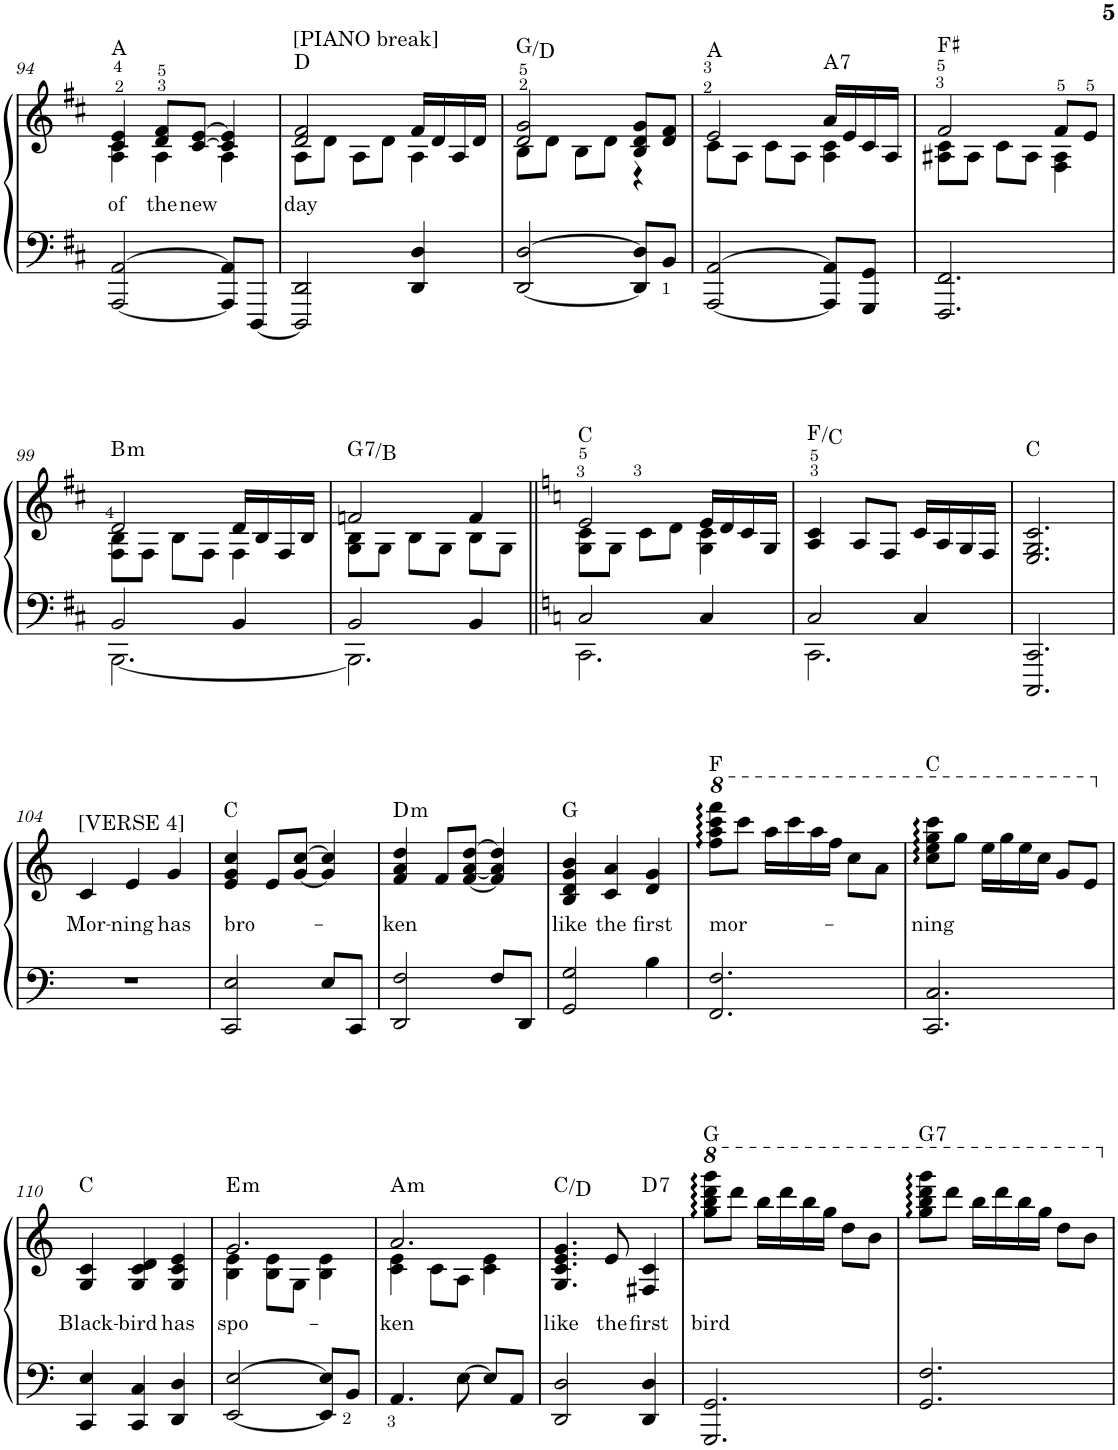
**kern	**kern	**text	**harte
*part1	*part1	*part1	*part1
*staff2	*staff1	*staff1	*
*I"Piano	*	*	*
*I'Pno.	*	*	*
!!LO:PB:g=z
*clefF4	*clefG2	*	*
*k[f#c#]	*k[f#c#]	*	*
*M3/4	*M3/4	*	*
=94	=94	=94	=94
!	!	!LO:LY:b	!
*	*^	*	*
[2AAA/ [2AA/	4c#/ 4e/	4A\ 4c#\	of	A:maj
!	!	!	!LO:LY:b	!
.	8d/ 8f#/L	4A\	the	.
!	!	!	!LO:LY:b	!
.	[8c#/ [8e/J	.	new	.
8AAA/] 8AA/]L	4c#/] 4e/]	4A\	.	.
[8DDD/J	.	.	.	.
=95	=95	=95	=95	=95
!	!LO:TX:a:t=[PIANO break]	!	!	!
!	!	!	!LO:LY:b	!
2DDD/] 2DD/	2d/ 2f#/	8A\L	day	D:maj
.	.	8d\J	.	.
.	.	8A\L	.	.
.	.	8d\J	.	.
4DD/ 4D/	16f#/LL	4A\	.	.
.	16d/	.	.	.
.	16A/	.	.	.
.	16d/JJ	.	.	.
=96	=96	=96	=96	=96
[2DD/ [2D/	2d/ 2g/	8B\L	.	G:maj/5
.	.	8d\J	.	.
.	.	8B\L	.	.
.	.	8d\J	.	.
8DD/] 8D/]L	8B/ 8d/ 8g/L	4r	.	.
8BB/J	8d/ 8f#/J	.	.	.
=97	=97	=97	=97	=97
[2AAA/ [2AA/	2e/	8c#\L	.	A:maj
.	.	8A\J	.	.
.	.	8c#\L	.	.
.	.	8A\J	.	.
!	!	!	!	!LO:H:kt=7
8AAA/] 8AA/]L	16a/LL	4A\ 4c#\	.	A:7
.	16e/	.	.	.
8GGG/ 8GG/J	16c#/	.	.	.
.	16A/JJ	.	.	.
=98	=98	=98	=98	=98
2.FFF#/ 2.FF#/	2f#/	8A#X\ 8c#\L	.	F#:maj
.	.	8A#\J	.	.
.	.	8c#\L	.	.
.	.	8A#\J	.	.
.	8f#/L	4F#\ 4A#\	.	.
.	8e/J	.	.	.
!!LO:LB:g=z	!!
=99	=99	=99	=99	=99
*^	*	*	*	*
!	!	!	!	!	!LO:H:kt=m
2BB/	[2.BBB\	2d/	8F#\ 8B\L	.	B:min
.	.	.	8F#\J	.	.
.	.	.	8B\L	.	.
.	.	.	8F#\J	.	.
4BB/	.	16d/LL	4F#\	.	.
.	.	16B/	.	.	.
.	.	16F#/	.	.	.
.	.	16B/JJ	.	.	.
=100	=100	=100	=100	=100	=100
!	!	!	!	!	!LO:H:kt=7
2BB/	2.BBB\]	2fn/	8G\ 8B\L	.	G:7/3
.	.	.	8G\J	.	.
.	.	.	8B\L	.	.
.	.	.	8G\J	.	.
4BB/	.	4f/	8B\L	.	.
.	.	.	8G\J	.	.
=101||	=101||	=101||	=101||	=101||	=101||
*k[]	*	*k[]	*	*	*
2C/	2.CC\	2e/	8G\ 8c\L	.	C:maj
.	.	.	8G\J	.	.
.	.	.	8c\L	.	.
.	.	.	8d\J	.	.
4C/	.	16e/LL	4G\ 4c\	.	.
.	.	16d/	.	.	.
.	.	16c/	.	.	.
.	.	16G/JJ	.	.	.
*	*	*v	*v	*	*
=102	=102	=102	=102	=102
2C/	2.CC\	4A/ 4c/	.	F:maj/5
.	.	8A/L	.	.
.	.	8F/J	.	.
4C/	.	16c/LL	.	.
.	.	16A/	.	.
.	.	16G/	.	.
.	.	16F/JJ	.	.
*v	*v	*	*	*
=103	=103	=103	=103
2.CCC/ 2.CC/	2.E/ 2.G/ 2.c/	.	C:maj
!!LO:LB:g=z
=104	=104	=104	=104
!	!LO:TX:a:t=[VERSE 4]	!	!
!	!	!LO:LY:b	!
2.r	4c/	Mor-	.
!	!	!LO:LY:b	!
.	4e/	-ning	.
!	!	!LO:LY:b	!
.	4g/	has	.
=105	=105	=105	=105
!	!	!LO:LY:b	!
2CC/ 2E/	4e/ 4g/ 4cc/	bro-	C:maj
.	8e/L	.	.
.	[8g/ [8cc/J	.	.
8E/L	4g/] 4cc/]	.	.
8CC/J	.	.	.
=106	=106	=106	=106
!	!	!LO:LY:b	!LO:H:kt=m
2DD/ 2F/	4f/ 4a/ 4dd/	-ken	D:min
.	8f/L	.	.
.	[8f/ [8a/ [8dd/J	.	.
8F/L	4f/] 4a/] 4dd/]	.	.
8DD/J	.	.	.
=107	=107	=107	=107
!	!	!LO:LY:b	!
2GG/ 2G/	4B/ 4d/ 4g/ 4b/	like	G:maj
!	!	!LO:LY:b	!
.	4c/ 4a/	the	.
!	!	!LO:LY:b	!
4B\	4d/ 4g/	first	.
=108	=108	=108	=108
*	*8va	*	*
!	!	!LO:LY:b	!
2.FF/ 2.F/	8fff\ 8aaa\ 8cccc\ 8ffff\L	mor-	F:maj
.	8cccc\J	.	.
.	16aaa\LL	.	.
.	16cccc\	.	.
.	16aaa\	.	.
.	16fff\JJ	.	.
.	8ccc\L	.	.
.	8aa\J	.	.
=109	=109	=109	=109
!	!	!LO:LY:b	!
2.CC/ 2.C/	8ccc\ 8eee\ 8ggg\ 8cccc\L	-ning	C:maj
.	8ggg\J	.	.
.	16eee\LL	.	.
.	16ggg\	.	.
.	16eee\	.	.
.	16ccc\JJ	.	.
.	8gg/L	.	.
.	8ee/J	.	.
!!LO:LB:g=z
=110	=110	=110	=110
*	*X8va	*	*
!	!	!LO:LY:b	!
4CC/ 4E/	4G/ 4c/	Black-	C:maj
!	!	!LO:LY:b	!
4CC/ 4C/	4G/ 4c/ 4d/	-bird	.
!	!	!LO:LY:b	!
4DD/ 4D/	4G/ 4c/ 4e/	has	.
=111	=111	=111	=111
!	!	!LO:LY:b	!LO:H:kt=m
*	*^	*	*
[2EE/ [2E/	2.g/	4B\ 4e\	spo-	E:min
.	.	8B\ 8e\L	.	.
.	.	8G\J	.	.
8EE/] 8E/]L	.	4B\ 4e\	.	.
8BB/J	.	.	.	.
=112	=112	=112	=112	=112
!	!	!	!LO:LY:b	!LO:H:kt=m
4.AA/	2.a/	4c\ 4e\	-ken	A:min
.	.	8c\L	.	.
[8E\	.	8A\J	.	.
8E/L]	.	4c\ 4e\	.	.
8AA/J	.	.	.	.
*	*v	*v	*	*
=113	=113	=113	=113
!	!	!LO:LY:b	!
2DD/ 2D/	4.G/ 4.c/ 4.e/ 4.g/	like	C:maj/2
!	!	!LO:LY:b	!
.	8e/	the	.
!	!	!LO:LY:b	!LO:H:kt=7
4DD/ 4D/	4F#X/ 4c/	first	D:7
=114	=114	=114	=114
*	*8va	*	*
!	!	!LO:LY:b	!
2.GGG/ 2.GG/	8ggg\ 8bbb\ 8dddd\ 8gggg\L	bird	G:maj
.	8dddd\J	.	.
.	16bbb\LL	.	.
.	16dddd\	.	.
.	16bbb\	.	.
.	16ggg\JJ	.	.
.	8ddd\L	.	.
.	8bb\J	.	.
=115	=115	=115	=115
!	!	!	!LO:H:kt=7
2.GG/ 2.F/	8ggg\ 8bbb\ 8dddd\ 8gggg\L	.	G:7
.	8dddd\J	.	.
.	16bbb\LL	.	.
.	16dddd\	.	.
.	16bbb\	.	.
.	16ggg\JJ	.	.
.	8ddd\L	.	.
.	8bb\J	.	.
*	*X8va	*	*
=	=	=	=
*-	*-	*-	*-
